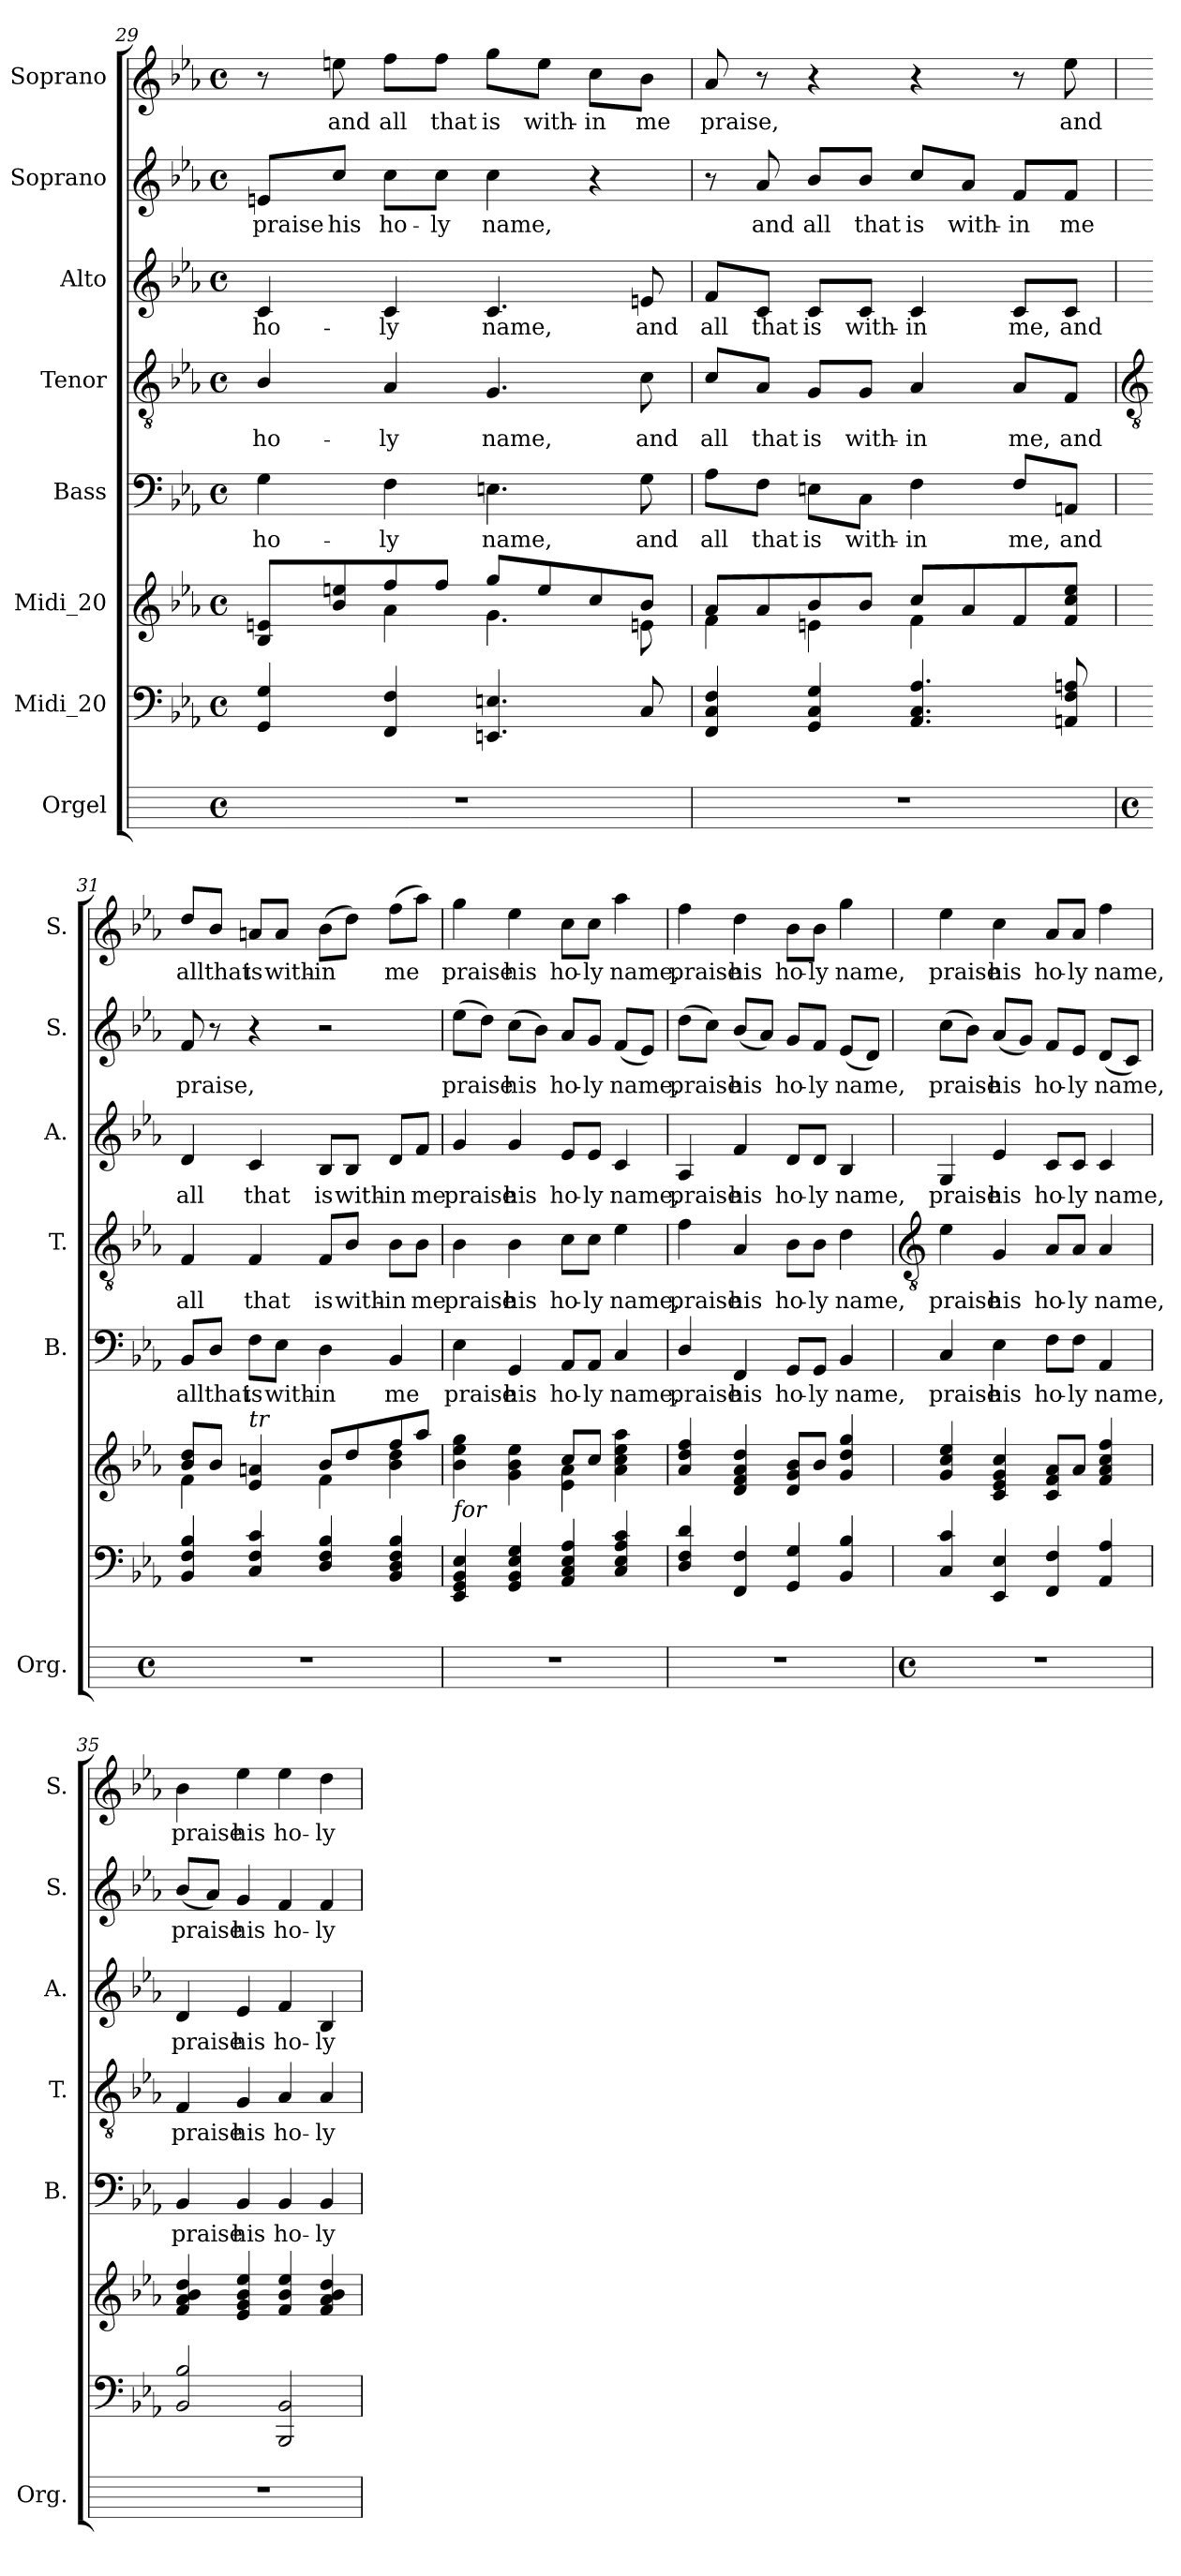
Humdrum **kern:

**kern	**kern	**kern	**kern	**text	**kern	**text	**kern	**text	**kern	**text	**kern	**text
*part8	*part7	*part6	*part5	*part5	*part4	*part4	*part3	*part3	*part2	*part2	*part1	*part1
*staff8	*staff7	*staff6	*staff5	*staff5	*staff4	*staff4	*staff3	*staff3	*staff2	*staff2	*staff1	*staff1
*I"Orgel	*I"Midi_20	*I"Midi_20	*I"Bass	*	*I"Tenor	*	*I"Alto	*	*I"Soprano	*	*I"Soprano	*
*I'Org.	*	*	*I'B.	*	*I'T.	*	*I'A.	*	*I'S.	*	*I'S.	*
!!LO:LB:g=z
*	*clefF4	*clefG2	*clefF4	*	*clefGv2	*	*clefG2	*	*clefG2	*	*clefG2	*
*	*k[b-e-a-]	*k[b-e-a-]	*k[b-e-a-]	*	*k[b-e-a-]	*	*k[b-e-a-]	*	*k[b-e-a-]	*	*k[b-e-a-]	*
*	*E-:	*E-:	*E-:	*	*E-:	*	*E-:	*	*E-:	*	*E-:	*
*M4/4	*M4/4	*M4/4	*M4/4	*	*M4/4	*	*M4/4	*	*M4/4	*	*M4/4	*
*met(c)	*met(c)	*met(c)	*met(c)	*	*met(c)	*	*met(c)	*	*met(c)	*	*met(c)	*
=29	=29	=29	=29	=29	=29	=29	=29	=29	=29	=29	=29	=29
*	*^	*^	*	*	*	*	*	*	*	*	*	*
!	!	!	!	!	!	!LO:LY:b	!	!LO:LY:b	!	!LO:LY:b	!	!LO:LY:b	!	!
1r	4GG/ 4G/	1ryy	8B-/ 8en/L	4ryy	4G	ho-	4B-/	ho-	4c	ho-	8enL	praise	8r	.
!	!	!	!	!	!	!	!	!	!	!	!	!LO:LY:b	!	!LO:LY:b
.	.	.	8b-/ 8een/	.	.	.	.	.	.	.	8ccJ	his	8een	and
!	!	!	!	!	!	!LO:LY:b	!	!LO:LY:b	!	!LO:LY:b	!	!LO:LY:b	!	!LO:LY:b
.	4FF/ 4F/	.	8ff/	4a-\	4F	-ly	4A-	-ly	4c	-ly	8ccL	ho-	8ffL	all
!	!	!	!	!	!	!	!	!	!	!	!	!LO:LY:b	!	!LO:LY:b
.	.	.	8ff/J	.	.	.	.	.	.	.	8ccJ	-ly	8ffJ	that
!	!	!	!	!	!	!LO:LY:b	!	!LO:LY:b	!	!LO:LY:b	!	!LO:LY:b	!	!LO:LY:b
.	4.EEn/ 4.En/	.	8gg/L	4.g\	4.En	name,	4.G	name,	4.c	name,	4cc	name,	8ggL	is
!	!	!	!	!	!	!	!	!	!	!	!	!	!	!LO:LY:b
.	.	.	8ee/	.	.	.	.	.	.	.	.	.	8eeJ	with-
!	!	!	!	!	!	!	!	!	!	!	!	!	!	!LO:LY:b
.	.	.	8cc/	.	.	.	.	.	.	.	4r	.	8ccL	-in
!	!	!	!	!	!	!LO:LY:b	!	!LO:LY:b	!	!LO:LY:b	!	!	!	!LO:LY:b
.	8C/	.	8b-/J	8en\	8G	and	8c	and	8en	and	.	.	8b-J	me
=30	=30	=30	=30	=30	=30	=30	=30	=30	=30	=30	=30	=30	=30	=30
!	!	!	!	!	!	!LO:LY:b	!	!LO:LY:b	!	!LO:LY:b	!	!	!	!LO:LY:b
1r	4FF/ 4C/ 4F/	1ryy	8a-/L	4f\	8A-L	all	8c/L	all	8fL	all	8r	.	8a-	praise,
!	!	!	!	!	!	!LO:LY:b	!	!LO:LY:b	!	!LO:LY:b	!	!LO:LY:b	!	!
.	.	.	8a-/	.	8FJ	that	8A-/J	that	8cJ	that	8a-	and	8r	.
!	!	!	!	!	!	!LO:LY:b	!	!LO:LY:b	!	!LO:LY:b	!	!LO:LY:b	!	!
.	4GG/ 4C/ 4G/	.	8b-/	4en\	8EnL	is	8GL	is	8cL	is	8b-/L	all	4r	.
!	!	!	!	!	!	!LO:LY:b	!	!LO:LY:b	!	!LO:LY:b	!	!LO:LY:b	!	!
.	.	.	8b-/J	.	8CJ	with-	8GJ	with-	8cJ	with-	8b-/J	that	.	.
!	!	!	!	!	!	!LO:LY:b	!	!LO:LY:b	!	!LO:LY:b	!	!LO:LY:b	!	!
.	4.AA-/ 4.C/ 4.A-/	.	8cc/L	4f\	4F	-in	4A-	-in	4c	-in	8cc/L	is	4r	.
!	!	!	!	!	!	!	!	!	!	!	!	!LO:LY:b	!	!
.	.	.	8a-/	.	.	.	.	.	.	.	8a-/J	with-	.	.
!	!	!	!	!	!	!LO:LY:b	!	!LO:LY:b	!	!LO:LY:b	!	!LO:LY:b	!	!
.	.	.	8f/	4ryy	8FL	me,	8A-L	me,	8cL	me,	8fL	-in	8r	.
!	!	!	!	!	!	!LO:LY:b	!	!LO:LY:b	!	!LO:LY:b	!	!LO:LY:b	!	!LO:LY:b
.	8AAn/ 8F/ 8An/	.	8f/ 8cc/ 8ee-/J	.	8AAnJ	and	8FJ	and	8cJ	and	8fJ	me	8ee-	and
!!LO:LB:g=z
=31	=31	=31	=31	=31	=31	=31	=31	=31	=31	=31	=31	=31	=31	=31
*	*	*	*	*	*	*	*clefGv2	*	*	*	*	*	*	*
*M4/4	*	*	*	*	*	*	*	*	*	*	*	*	*	*
*met(c)	*	*	*	*	*	*	*	*	*	*	*	*	*	*
!	!	!	!	!	!	!LO:LY:b	!	!LO:LY:b	!	!LO:LY:b	!	!LO:LY:b	!	!LO:LY:b
1r	4BB-/ 4F/ 4B-/	1ryy	8b-/ 8dd/L	4f\	8BB-L	all	4F	all	4d	all	8f	praise,	8dd/L	all
!	!	!	!	!	!	!LO:LY:b	!	!	!	!	!	!	!	!LO:LY:b
.	.	.	8b-/J	.	8DJ	that	.	.	.	.	8r	.	8b-/J	that
!	!	!	!LO:TX:a:i:t=tr	!	!	!	!	!	!	!	!	!	!	!
!	!	!	!	!	!	!LO:LY:b	!	!LO:LY:b	!	!LO:LY:b	!	!	!	!LO:LY:b
.	4C/ 4F/ 4c/	.	4e-/ 4an/	4ryy	8FL	is	4F	that	4c	that	4r	.	8anL	is
!	!	!	!	!	!	!LO:LY:b	!	!	!	!	!	!	!	!LO:LY:b
.	.	.	.	.	8E-J	with-	.	.	.	.	.	.	8aJ	with-
!	!	!	!	!	!	!LO:LY:b	!	!LO:LY:b	!	!LO:LY:b	!	!	!	!LO:LY:b
.	4D/ 4F/ 4B-/	.	8b-/L	4f\	4D	-in	8FL	is	8B-L	is	2r	.	(>8b-L	-in
!	!	!	!	!	!	!	!	!LO:LY:b	!	!LO:LY:b	!	!	!	!
.	.	.	8dd/	.	.	.	8B-J	with-	8B-J	with-	.	.	8ddJ)	.
!	!	!	!	!	!	!LO:LY:b	!	!LO:LY:b	!	!LO:LY:b	!	!	!	!LO:LY:b
.	4BB-/ 4D/ 4F/ 4B-/	.	8ff/	4b-\ 4dd\	4BB-	me	8B-L	-in	8dL	-in	.	.	(>8ffL	me
!	!	!	!	!	!	!	!	!LO:LY:b	!	!LO:LY:b	!	!	!	!
.	.	.	8aa-/J	.	.	.	8B-J	me	8fJ	me	.	.	8aa-J)	.
=32	=32	=32	=32	=32	=32	=32	=32	=32	=32	=32	=32	=32	=32	=32
!	!	!	!LO:TX:b:i:t=for	!	!	!	!	!	!	!	!	!	!	!
!	!	!	!	!	!	!LO:LY:b	!	!LO:LY:b	!	!LO:LY:b	!	!LO:LY:b	!	!LO:LY:b
1r	4EE-/ 4GG/ 4BB-/ 4E-/	1ryy	4b-\ 4ee-\ 4gg\	2ryy	4E-	praise	4B-	praise	4g	praise	(>8ee-L	praise	4gg	praise
.	.	.	.	.	.	.	.	.	.	.	8ddJ)	.	.	.
!	!	!	!	!	!	!LO:LY:b	!	!LO:LY:b	!	!LO:LY:b	!	!LO:LY:b	!	!LO:LY:b
.	4GG/ 4BB-/ 4E-/ 4G/	.	4g\ 4b-\ 4ee-\	.	4GG	his	4B-	his	4g	his	(>8ccL	his	4ee-	his
.	.	.	.	.	.	.	.	.	.	.	8b-J)	.	.	.
!	!	!	!	!	!	!LO:LY:b	!	!LO:LY:b	!	!LO:LY:b	!	!LO:LY:b	!	!LO:LY:b
.	4AA-/ 4C/ 4E-/ 4A-/	.	8cc/L	4e-\ 4a-\	8AA-L	ho-	8cL	ho-	8e-L	ho-	8a-L	ho-	8ccL	ho-
!	!	!	!	!	!	!LO:LY:b	!	!LO:LY:b	!	!LO:LY:b	!	!LO:LY:b	!	!LO:LY:b
.	.	.	8cc/J	.	8AA-J	-ly	8cJ	-ly	8e-J	-ly	8gJ	-ly	8ccJ	-ly
!	!	!	!	!	!	!LO:LY:b	!	!LO:LY:b	!	!LO:LY:b	!	!LO:LY:b	!	!LO:LY:b
.	4C/ 4E-/ 4A-/ 4c/	.	4a-\ 4cc\ 4ee-\ 4aa-\	4ryy	4C	name,	4e-	name,	4c	name,	(<8fL	name,	4aa-	name,
.	.	.	.	.	.	.	.	.	.	.	8e-J)	.	.	.
=33	=33	=33	=33	=33	=33	=33	=33	=33	=33	=33	=33	=33	=33	=33
!	!	!	!	!	!	!LO:LY:b	!	!LO:LY:b	!	!LO:LY:b	!	!LO:LY:b	!	!LO:LY:b
1r	4D/ 4F/ 4d/	1ryy	4a-/ 4dd/ 4ff/	2.ryy	4D/	praise	4f	praise	4A-	praise	(>8ddL	praise	4ff	praise
.	.	.	.	.	.	.	.	.	.	.	8ccJ)	.	.	.
!	!	!	!	!	!	!LO:LY:b	!	!LO:LY:b	!	!LO:LY:b	!	!LO:LY:b	!	!LO:LY:b
.	4FF/ 4F/	.	4d/ 4f/ 4a-/ 4dd/	.	4FF	his	4A-	his	4f	his	(<8b-L	his	4dd	his
.	.	.	.	.	.	.	.	.	.	.	8a-J)	.	.	.
!	!	!	!	!	!	!LO:LY:b	!	!LO:LY:b	!	!LO:LY:b	!	!LO:LY:b	!	!LO:LY:b
.	4GG/ 4G/	.	8d/ 8g/ 8b-/L	.	8GGL	ho-	8B-L	ho-	8dL	ho-	8gL	ho-	8b-L	ho-
!	!	!	!	!	!	!LO:LY:b	!	!LO:LY:b	!	!LO:LY:b	!	!LO:LY:b	!	!LO:LY:b
.	.	.	8b-/J	.	8GGJ	-ly	8B-J	-ly	8dJ	-ly	8fJ	-ly	8b-J	-ly
!	!	!	!	!	!	!LO:LY:b	!	!LO:LY:b	!	!LO:LY:b	!	!LO:LY:b	!	!LO:LY:b
.	4BB-/ 4B-/	.	4g/ 4dd/ 4gg/	4ryy	4BB-	name,	4d	name,	4B-	name,	(<8e-L	name,	4gg	name,
.	.	.	.	.	.	.	.	.	.	.	8dJ)	.	.	.
!!LO:LB:g=z
=34	=34	=34	=34	=34	=34	=34	=34	=34	=34	=34	=34	=34	=34	=34
*	*	*	*	*	*	*	*clefGv2	*	*	*	*	*	*	*
*M4/4	*	*	*	*	*	*	*	*	*	*	*	*	*	*
*met(c)	*	*	*	*	*	*	*	*	*	*	*	*	*	*
!	!	!	!	!	!	!LO:LY:b	!	!LO:LY:b	!	!LO:LY:b	!	!LO:LY:b	!	!LO:LY:b
1r	4C/ 4c/	1ryy	4g/ 4cc/ 4ee-/	2.ryy	4C	praise	4e-	praise	4G	praise	(>8ccL	praise	4ee-	praise
.	.	.	.	.	.	.	.	.	.	.	8b-J)	.	.	.
!	!	!	!	!	!	!LO:LY:b	!	!LO:LY:b	!	!LO:LY:b	!	!LO:LY:b	!	!LO:LY:b
.	4EE-/ 4E-/	.	4c/ 4e-/ 4g/ 4cc/	.	4E-	his	4G	his	4e-	his	(<8a-L	his	4cc	his
.	.	.	.	.	.	.	.	.	.	.	8gJ)	.	.	.
!	!	!	!	!	!	!LO:LY:b	!	!LO:LY:b	!	!LO:LY:b	!	!LO:LY:b	!	!LO:LY:b
.	4FF/ 4F/	.	8c/ 8f/ 8a-/L	.	8FL	ho-	8A-L	ho-	8cL	ho-	8fL	ho-	8a-L	ho-
!	!	!	!	!	!	!LO:LY:b	!	!LO:LY:b	!	!LO:LY:b	!	!LO:LY:b	!	!LO:LY:b
.	.	.	8a-/J	.	8FJ	-ly	8A-J	-ly	8cJ	-ly	8e-J	-ly	8a-J	-ly
!	!	!	!	!	!	!LO:LY:b	!	!LO:LY:b	!	!LO:LY:b	!	!LO:LY:b	!	!LO:LY:b
.	4AA-/ 4A-/	.	4f/ 4a-/ 4cc/ 4ff/	4ryy	4AA-	name,	4A-	name,	4c	name,	(<8dL	name,	4ff	name,
.	.	.	.	.	.	.	.	.	.	.	8cJ)	.	.	.
=35	=35	=35	=35	=35	=35	=35	=35	=35	=35	=35	=35	=35	=35	=35
!	!	!	!	!	!	!LO:LY:b	!	!LO:LY:b	!	!LO:LY:b	!	!LO:LY:b	!	!LO:LY:b
1r	2BB-/ 2B-/	1ryy	4f/ 4a-/ 4b-/ 4dd/	1ryy	4BB-	praise	4F	praise	4d	praise	(<8b-L	praise	4b-	praise
.	.	.	.	.	.	.	.	.	.	.	8a-J)	.	.	.
!	!	!	!	!	!	!LO:LY:b	!	!LO:LY:b	!	!LO:LY:b	!	!LO:LY:b	!	!LO:LY:b
.	.	.	4e-/ 4g/ 4b-/ 4ee-/	.	4BB-	his	4G	his	4e-	his	4g	his	4ee-	his
!	!	!	!	!	!	!LO:LY:b	!	!LO:LY:b	!	!LO:LY:b	!	!LO:LY:b	!	!LO:LY:b
.	2BBB-/ 2BB-/	.	4f/ 4b-/ 4ee-/	.	4BB-	ho-	4A-	ho-	4f	ho-	4f	ho-	4ee-	ho-
!	!	!	!	!	!	!LO:LY:b	!	!LO:LY:b	!	!LO:LY:b	!	!LO:LY:b	!	!LO:LY:b
.	.	.	4f/ 4a-/ 4b-/ 4dd/	.	4BB-	-ly	4A-	-ly	4B-	-ly	4f	-ly	4dd	-ly
*	*v	*v	*	*	*	*	*	*	*	*	*	*	*	*
*	*	*v	*v	*	*	*	*	*	*	*	*	*	*
=	=	=	=	=	=	=	=	=	=	=	=	=
*-	*-	*-	*-	*-	*-	*-	*-	*-	*-	*-	*-	*-
